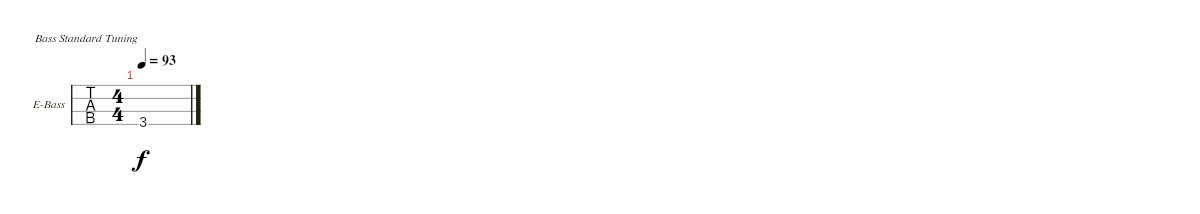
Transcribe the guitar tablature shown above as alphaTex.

\bracketExtendMode groupsimilarinstruments
\firstSystemTrackNameOrientation horizontal
\otherSystemsTrackNameOrientation horizontal
\track ("Basse" "E-Bass") {instrument electricbasspick}
\staff {tabs}
\tuning (G2 D2 A1 E1)
\ts (4 4)
\tempo 93
\clef f4
\ks c
3.4{t}.1{dy f}
